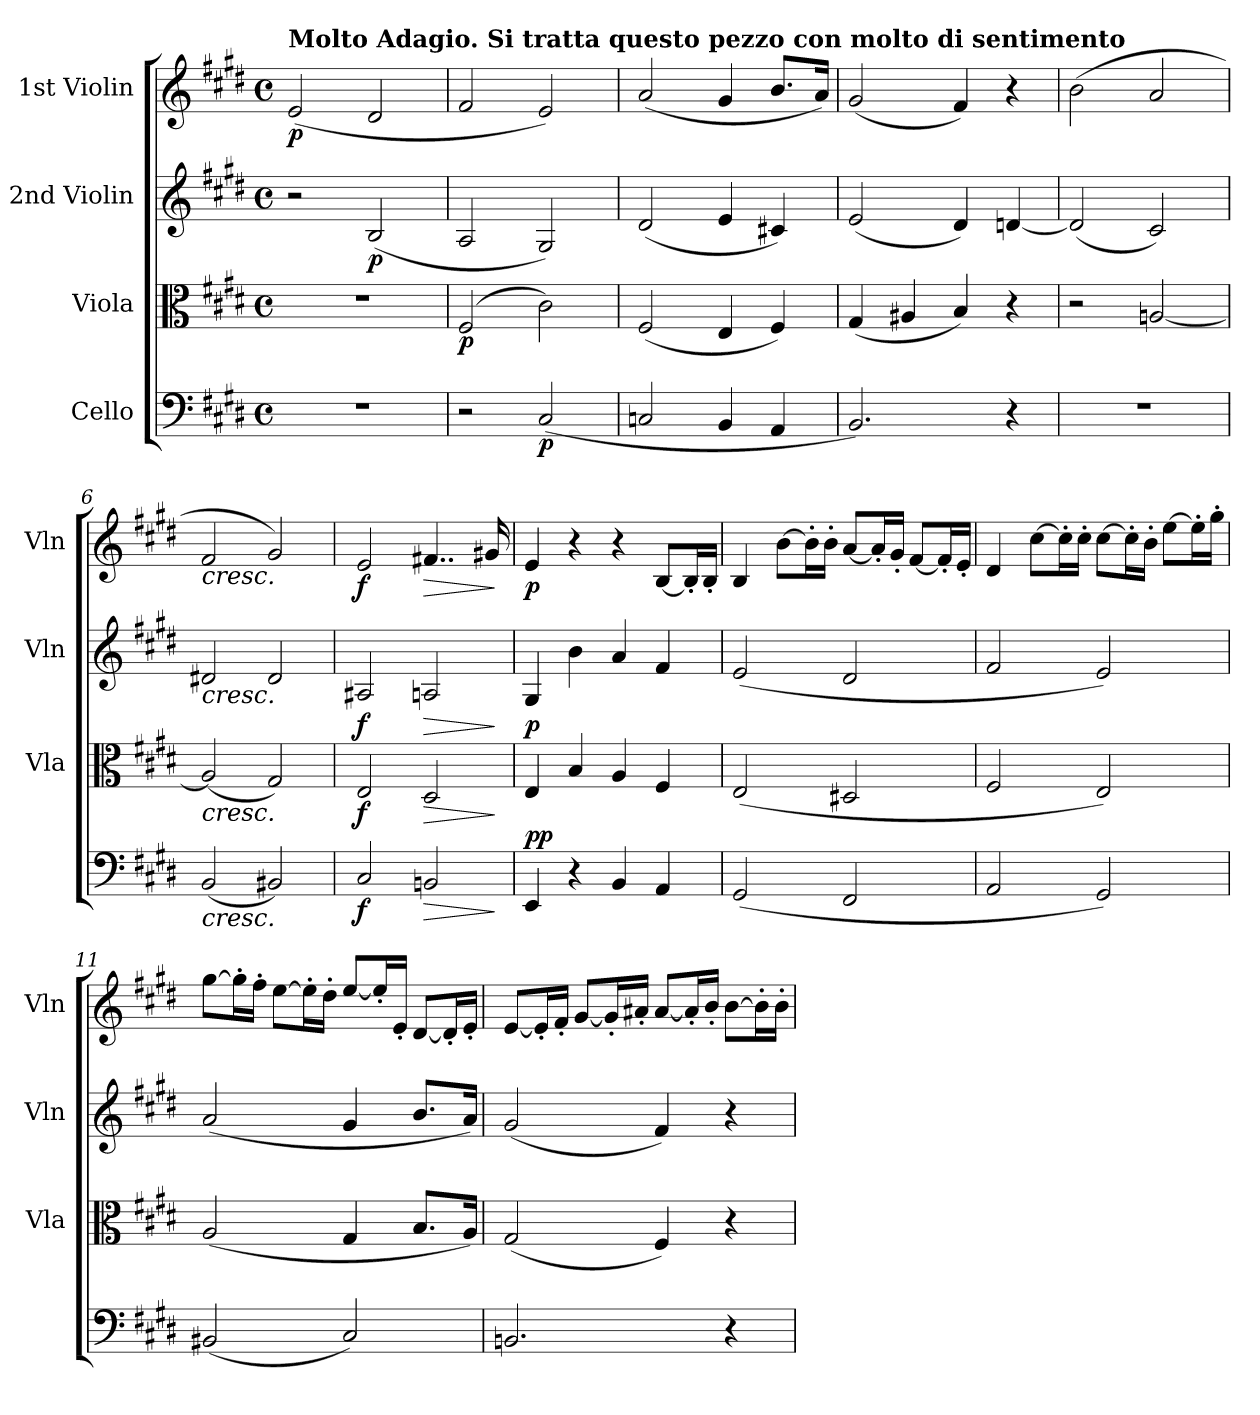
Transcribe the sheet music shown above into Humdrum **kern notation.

**kern	**dynam	**kern	**dynam	**kern	**dynam	**kern	**dynam
*part4	*part4	*part3	*part3	*part2	*part2	*part1	*part1
*staff4	*staff4	*staff3	*staff3	*staff2	*staff2	*staff1	*staff1
*I"Cello	*	*I"Viola	*	*I"2nd Violin	*	*I"1st Violin	*
*	*	*I'Vla	*	*I'Vln	*	*I'Vln	*
*clefF4	*	*clefC3	*	*clefG2	*	*clefG2	*
*k[f#c#g#d#]	*	*k[f#c#g#d#]	*	*k[f#c#g#d#]	*	*k[f#c#g#d#]	*
*M4/4	*	*M4/4	*	*M4/4	*	*M4/4	*
*met(c)	*	*met(c)	*	*met(c)	*	*met(c)	*
=1	=1	=1	=1	=1	=1	=1	=1
!	!	!	!	!	!	!LO:TX:a:B:t=Molto Adagio. Si tratta questo pezzo con molto di sentimento	!
1r	.	1r	.	2r	.	(2e	p
.	.	.	.	(2B	p	2d#	.
=2	=2	=2	=2	=2	=2	=2	=2
2r	.	(2F#	p	2A	.	2f#	.
(2C#	p	2c#)	.	2G#)	.	2e)	.
=3	=3	=3	=3	=3	=3	=3	=3
2Cn	.	(2F#	.	(2d#	.	(2a	.
4BB	.	4E	.	4e	.	4g#	.
4AA	.	4F#)	.	4c#X)	.	8.bL	.
.	.	.	.	.	.	16aJk)	.
=4	=4	=4	=4	=4	=4	=4	=4
2.BB)	.	(4G#	.	(2e	.	(2g#	.
.	.	4A#X	.	.	.	.	.
.	.	4B)	.	4d#)	.	4f#)	.
4r	.	4r	.	[4dn	.	4r	.
=5	=5	=5	=5	=5	=5	=5	=5
1r	.	2r	.	(2d]	.	(2b	.
.	.	[2An	.	2c#)	.	2a	.
=6	=6	=6	=6	=6	=6	=6	=6
!	!	!	!	!	!	!LO:TX:b:i:t=cresc.	!
!	!	!	!	!LO:TX:b:i:t=cresc.	!	!	!
!	!	!LO:TX:b:i:t=cresc.	!	!	!	!	!
!LO:TX:b:i:t=cresc.	!	!	!	!	!	!	!
(2BB	.	(2A]	.	2d#X	.	2f#	.
2BB#X)	.	2G#)	.	2d#	.	2g#)	.
=7	=7	=7	=7	=7	=7	=7	=7
2C#	f	2E	f	2A#X	f	2e	f
!	!LO:HP:b	!	!LO:HP:b	!	!LO:HP:b	!	!LO:HP:b
2BBn	>	2D#	>	2An	>	4..f#X	>
.	.	.	.	.	.	16g#X	.
.	]	.	]	.	]	.	]
=8	=8	=8	=8	=8	=8	=8	=8
!	!LO:DY:a	!	!	!	!	!	!
4EE	pp	4E	.	4G#	p	4e	p
4r	.	4B	.	4b	.	4r	.
4BB	.	4A	.	4a	.	4r	.
4AA	.	4F#	.	4f#	.	[8BL	.
.	.	.	.	.	.	16B'L]	.
.	.	.	.	.	.	16B'JJ	.
=9	=9	=9	=9	=9	=9	=9	=9
(2GG#	.	(2E	.	(2e	.	4B	.
.	.	.	.	.	.	[8bL	.
.	.	.	.	.	.	16b'L]	.
.	.	.	.	.	.	16b'JJ	.
2FF#	.	2D#X	.	2d#	.	[8aL	.
.	.	.	.	.	.	16a'L]	.
.	.	.	.	.	.	16g#'JJ	.
.	.	.	.	.	.	[8f#L	.
.	.	.	.	.	.	16f#'L]	.
.	.	.	.	.	.	16e'JJ	.
=10	=10	=10	=10	=10	=10	=10	=10
2AA	.	2F#	.	2f#	.	4d#	.
.	.	.	.	.	.	[8cc#L	.
.	.	.	.	.	.	16cc#'L]	.
.	.	.	.	.	.	16cc#'JJ	.
2GG#)	.	2E)	.	2e)	.	[8cc#L	.
.	.	.	.	.	.	16cc#'L]	.
.	.	.	.	.	.	16b'JJ	.
.	.	.	.	.	.	[8eeL	.
.	.	.	.	.	.	16ee'L]	.
.	.	.	.	.	.	16gg#'JJ	.
=11	=11	=11	=11	=11	=11	=11	=11
(2BB#X	.	(2A	.	(2a	.	[8gg#L	.
.	.	.	.	.	.	16gg#'L]	.
.	.	.	.	.	.	16ff#'JJ	.
.	.	.	.	.	.	[8eeL	.
.	.	.	.	.	.	16ee'L]	.
.	.	.	.	.	.	16dd#'JJ	.
2C#)	.	4G#	.	4g#	.	[8eeL	.
.	.	.	.	.	.	16ee'L]	.
.	.	.	.	.	.	16e'JJ	.
.	.	8.BL	.	8.bL	.	[8d#L	.
.	.	.	.	.	.	16d#'L]	.
.	.	16AJk)	.	16aJk)	.	16e'JJ	.
=12	=12	=12	=12	=12	=12	=12	=12
2.BBn	.	(2G#	.	(2g#	.	[8eL	.
.	.	.	.	.	.	16e'L]	.
.	.	.	.	.	.	16f#'JJ	.
.	.	.	.	.	.	[8g#L	.
.	.	.	.	.	.	16g#'L]	.
.	.	.	.	.	.	16a#X'JJ	.
.	.	4F#)	.	4f#)	.	[8a#L	.
.	.	.	.	.	.	16a#'L]	.
.	.	.	.	.	.	16b'JJ	.
4r	.	4r	.	4r	.	[8bL	.
.	.	.	.	.	.	16b'L]	.
.	.	.	.	.	.	16b'JJ	.
=	=	=	=	=	=	=	=
*-	*-	*-	*-	*-	*-	*-	*-
